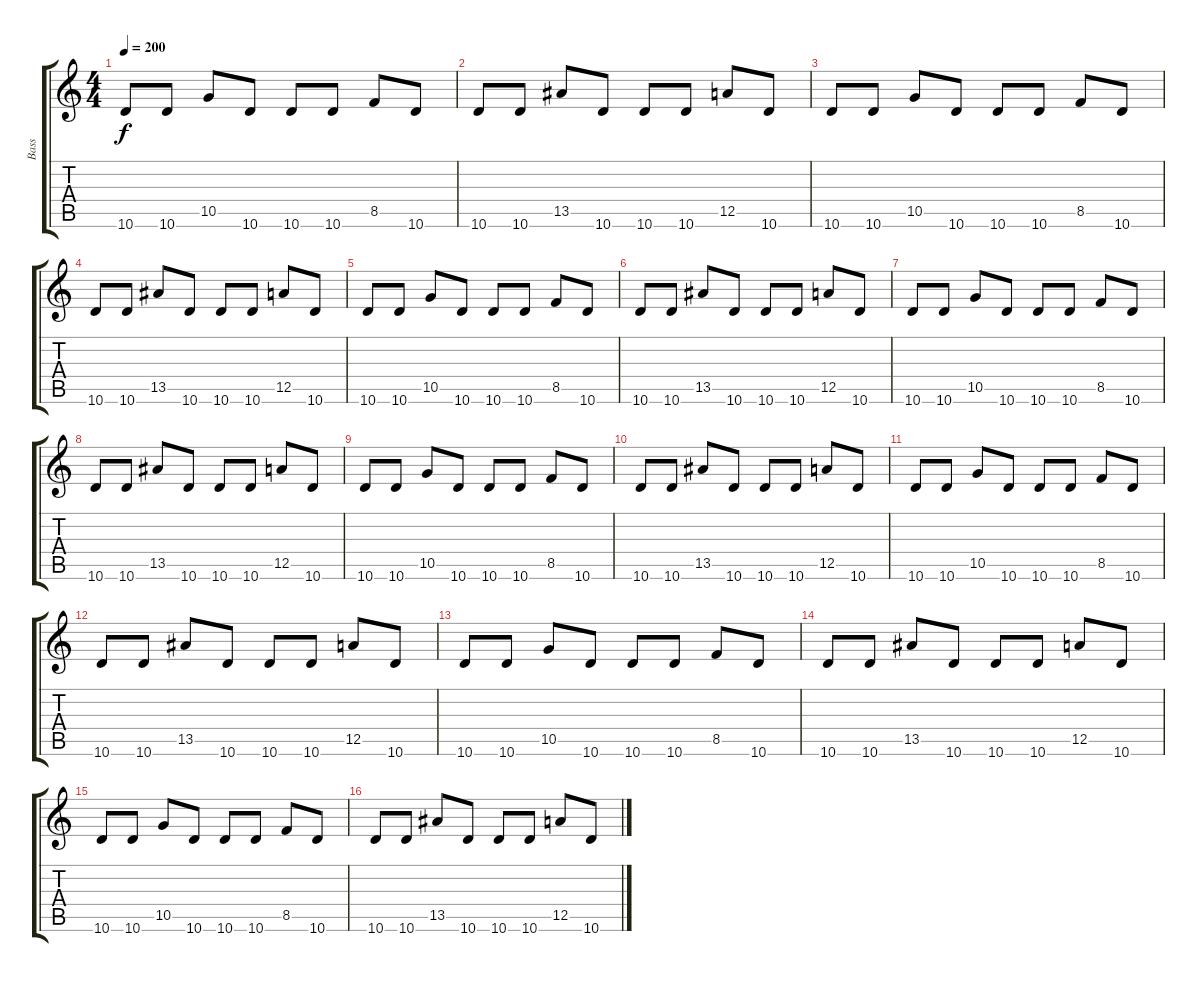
\track ("Bass" "Bass") {instrument electricbassfinger}
\staff {score tabs}
\tuning (E4 B3 G3 D3 A2 E2) {hide}
\ts (4 4)
\tempo 200
\clef g2
\ks c
10.6.8{dy f} 10.6.8 10.5.8 10.6.8 10.6.8 10.6.8 8.5.8 10.6.8 |
10.6.8 10.6.8 13.5.8 10.6.8 10.6.8 10.6.8 12.5.8 10.6.8 |
10.6.8 10.6.8 10.5.8 10.6.8 10.6.8 10.6.8 8.5.8 10.6.8 |
10.6.8 10.6.8 13.5.8 10.6.8 10.6.8 10.6.8 12.5.8 10.6.8 |
10.6.8 10.6.8 10.5.8 10.6.8 10.6.8 10.6.8 8.5.8 10.6.8 |
10.6.8 10.6.8 13.5.8 10.6.8 10.6.8 10.6.8 12.5.8 10.6.8 |
10.6.8 10.6.8 10.5.8 10.6.8 10.6.8 10.6.8 8.5.8 10.6.8 |
10.6.8 10.6.8 13.5.8 10.6.8 10.6.8 10.6.8 12.5.8 10.6.8 |
10.6.8 10.6.8 10.5.8 10.6.8 10.6.8 10.6.8 8.5.8 10.6.8 |
10.6.8 10.6.8 13.5.8 10.6.8 10.6.8 10.6.8 12.5.8 10.6.8 |
10.6.8 10.6.8 10.5.8 10.6.8 10.6.8 10.6.8 8.5.8 10.6.8 |
10.6.8 10.6.8 13.5.8 10.6.8 10.6.8 10.6.8 12.5.8 10.6.8 |
10.6.8 10.6.8 10.5.8 10.6.8 10.6.8 10.6.8 8.5.8 10.6.8 |
10.6.8 10.6.8 13.5.8 10.6.8 10.6.8 10.6.8 12.5.8 10.6.8 |
10.6.8 10.6.8 10.5.8 10.6.8 10.6.8 10.6.8 8.5.8 10.6.8 |
10.6.8 10.6.8 13.5.8 10.6.8 10.6.8 10.6.8 12.5.8 10.6.8
